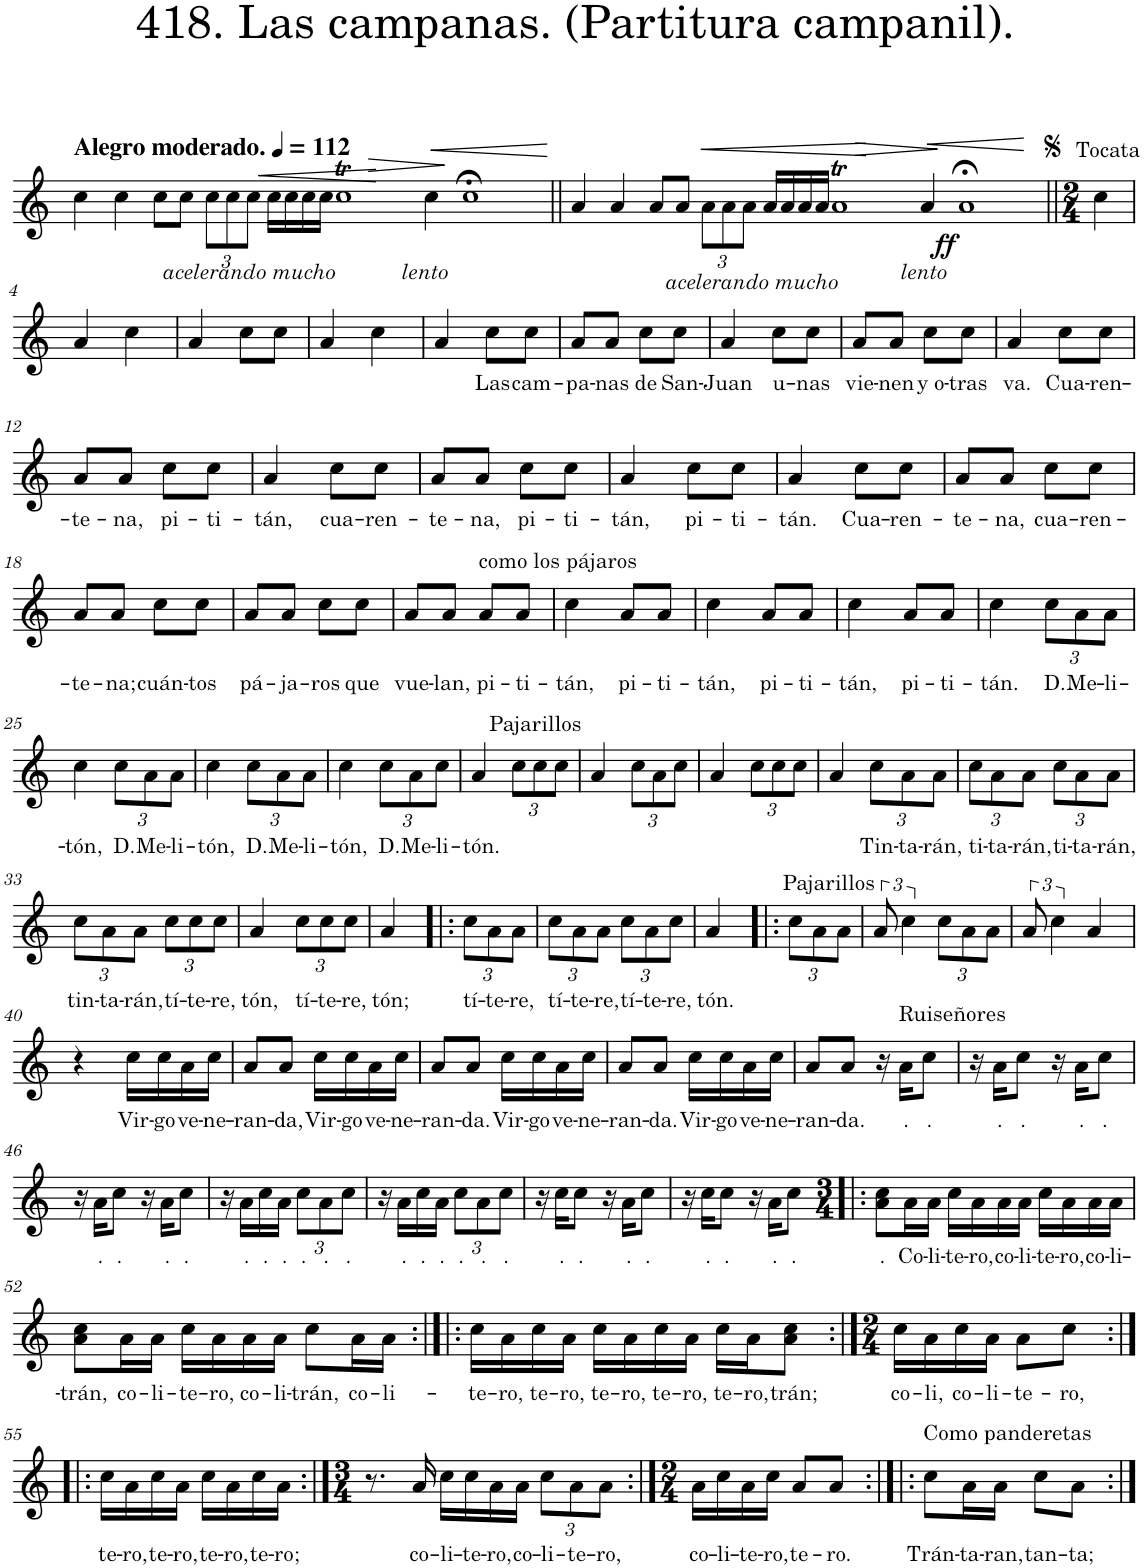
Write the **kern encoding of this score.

**kern	**text	**dynam
*part1	*part1	*part1
*staff1	*staff1	*staff1
*I"Piano	*	*
*I'Pno.	*	*
*clefG2	*	*
*k[]	*	*
*M4/4	*	*
*MM112	*	*
=1	=1	=1
!LO:TX:a:B:t=Alegro moderado.	!	!
4cc\	.	.
4cc\	.	.
8cc\L	.	.
8cc\J	.	.
*Xbrackettup	*	*
!LO:TX:b:i:t=acelerando mucho	!	!
12cc\L	.	.
12cc\	.	.
12cc\J	.	.
!	!	!LO:HP:b
16cc\LL	.	<
16cc\	.	.
16cc\	.	.
16cc\JJ	.	.
!	!	!LO:HP:b
1ccT	.	>
!LO:TX:b:i:t=lento	!	!
!	!	!LO:HP:b
4cc\	.	<
1cc;<	.	.
.	.	[ ] [
=2||	=2||	=2||
4a/	.	.
4a/	.	.
8a/L	.	.
8a/J	.	.
!LO:TX:b:i:t=acelerando mucho	!	!
12a\L	.	.
12a\	.	.
12a\J	.	.
!	!	!LO:HP:b
16a/LL	.	<
16a/	.	.
16a/	.	.
16a/JJ	.	.
!	!	!LO:HP:b
1aT	.	>
!LO:TX:b:i:t=lento	!	!
4a/	.	.
!	!	!LO:HP:b
!	!	!LO:DY:n=1:b
1a;<	.	< ff
.	.	[ ] [
=3||	=3||	=3||
*M2/4	*	*
!LO:TX:a:t=Tocata	!	!
4cc\	.	.
!!LO:LB:g=z
=4	=4	=4
4a/	.	.
4cc\	.	.
=5	=5	=5
4a/	.	.
8cc\L	.	.
8cc\J	.	.
=6	=6	=6
4a/	.	.
4cc\	.	.
=7	=7	=7
4a/	.	.
!	!LO:LY:b	!
8cc\L	Las	.
!	!LO:LY:b	!
8cc\J	cam-	.
=8	=8	=8
!	!LO:LY:b	!
8a/L	-pa-	.
!	!LO:LY:b	!
8a/J	-nas	.
!	!LO:LY:b	!
8cc\L	de	.
!	!LO:LY:b	!
8cc\J	San-	.
=9	=9	=9
!	!LO:LY:b	!
4a/	-Juan	.
!	!LO:LY:b	!
8cc\L	u-	.
!	!LO:LY:b	!
8cc\J	-nas	.
=10	=10	=10
!	!LO:LY:b	!
8a/L	vie-	.
!	!LO:LY:b	!
8a/J	-nen	.
!	!LO:LY:b	!
8cc\L	y o-	.
!	!LO:LY:b	!
8cc\J	-tras	.
=11	=11	=11
!	!LO:LY:b	!
4a/	va.	.
!	!LO:LY:b	!
8cc\L	Cua-	.
!	!LO:LY:b	!
8cc\J	-ren-	.
!!LO:LB:g=z
=12	=12	=12
!	!LO:LY:b	!
8a/L	-te-	.
!	!LO:LY:b	!
8a/J	-na,	.
!	!LO:LY:b	!
8cc\L	pi-	.
!	!LO:LY:b	!
8cc\J	-ti-	.
=13	=13	=13
!	!LO:LY:b	!
4a/	-tán,	.
!	!LO:LY:b	!
8cc\L	cua-	.
!	!LO:LY:b	!
8cc\J	-ren-	.
=14	=14	=14
!	!LO:LY:b	!
8a/L	-te-	.
!	!LO:LY:b	!
8a/J	-na,	.
!	!LO:LY:b	!
8cc\L	pi-	.
!	!LO:LY:b	!
8cc\J	-ti-	.
=15	=15	=15
!	!LO:LY:b	!
4a/	-tán,	.
!	!LO:LY:b	!
8cc\L	pi-	.
!	!LO:LY:b	!
8cc\J	-ti-	.
=16	=16	=16
!	!LO:LY:b	!
4a/	-tán.	.
!	!LO:LY:b	!
8cc\L	Cua-	.
!	!LO:LY:b	!
8cc\J	-ren-	.
=17	=17	=17
!	!LO:LY:b	!
8a/L	-te-	.
!	!LO:LY:b	!
8a/J	-na,	.
!	!LO:LY:b	!
8cc\L	cua-	.
!	!LO:LY:b	!
8cc\J	-ren-	.
!!LO:LB:g=z
=18	=18	=18
!	!LO:LY:b	!
8a/L	-te-	.
!	!LO:LY:b	!
8a/J	-na;	.
!	!LO:LY:b	!
8cc\L	cuán-	.
!	!LO:LY:b	!
8cc\J	-tos	.
=19	=19	=19
!	!LO:LY:b	!
8a/L	pá-	.
!	!LO:LY:b	!
8a/J	-ja-	.
!	!LO:LY:b	!
8cc\L	-ros	.
!	!LO:LY:b	!
8cc\J	que	.
=20	=20	=20
!	!LO:LY:b	!
8a/L	vue-	.
!	!LO:LY:b	!
8a/J	-lan,	.
!LO:TX:a:t=como los pájaros	!	!
!	!LO:LY:b	!
8a/L	pi-	.
!	!LO:LY:b	!
8a/J	-ti-	.
=21	=21	=21
!	!LO:LY:b	!
4cc\	-tán,	.
!	!LO:LY:b	!
8a/L	pi-	.
!	!LO:LY:b	!
8a/J	-ti-	.
=22	=22	=22
!	!LO:LY:b	!
4cc\	-tán,	.
!	!LO:LY:b	!
8a/L	pi-	.
!	!LO:LY:b	!
8a/J	-ti-	.
=23	=23	=23
!	!LO:LY:b	!
4cc\	-tán,	.
!	!LO:LY:b	!
8a/L	pi-	.
!	!LO:LY:b	!
8a/J	-ti-	.
=24	=24	=24
!	!LO:LY:b	!
4cc\	-tán.	.
!	!LO:LY:b	!
12cc\L	D.	.
!	!LO:LY:b	!
12a\	Me-	.
!	!LO:LY:b	!
12a\J	-li-	.
!!LO:LB:g=z
=25	=25	=25
!	!LO:LY:b	!
4cc\	-tón,	.
!	!LO:LY:b	!
12cc\L	D.	.
!	!LO:LY:b	!
12a\	Me-	.
!	!LO:LY:b	!
12a\J	-li-	.
=26	=26	=26
!	!LO:LY:b	!
4cc\	-tón,	.
!	!LO:LY:b	!
12cc\L	D.	.
!	!LO:LY:b	!
12a\	Me-	.
!	!LO:LY:b	!
12a\J	-li-	.
=27	=27	=27
!	!LO:LY:b	!
4cc\	-tón,	.
!	!LO:LY:b	!
12cc\L	D.	.
!	!LO:LY:b	!
12a\	Me-	.
!	!LO:LY:b	!
12cc\J	-li-	.
=28	=28	=28
!	!LO:LY:b	!
4a/	-tón.	.
!LO:TX:a:t=Pajarillos	!	!
12cc\L	.	.
12cc\	.	.
12cc\J	.	.
=29	=29	=29
4a/	.	.
12cc\L	.	.
12a\	.	.
12cc\J	.	.
=30	=30	=30
4a/	.	.
12cc\L	.	.
12cc\	.	.
12cc\J	.	.
=31	=31	=31
4a/	.	.
!	!LO:LY:b	!
12cc\L	Tin-	.
!	!LO:LY:b	!
12a\	-ta-	.
!	!LO:LY:b	!
12a\J	-rán,	.
=32	=32	=32
!	!LO:LY:b	!
12cc\L	ti-	.
!	!LO:LY:b	!
12a\	-ta-	.
!	!LO:LY:b	!
12a\J	-rán,	.
!	!LO:LY:b	!
12cc\L	ti-	.
!	!LO:LY:b	!
12a\	-ta-	.
!	!LO:LY:b	!
12a\J	-rán,	.
!!LO:LB:g=z
=33	=33	=33
!	!LO:LY:b	!
12cc\L	tin-	.
!	!LO:LY:b	!
12a\	-ta-	.
!	!LO:LY:b	!
12a\J	-rán,	.
!	!LO:LY:b	!
12cc\L	tí-	.
!	!LO:LY:b	!
12cc\	-te-	.
!	!LO:LY:b	!
12cc\J	-re,	.
=34	=34	=34
!	!LO:LY:b	!
4a/	tón,	.
!	!LO:LY:b	!
12cc\L	tí-	.
!	!LO:LY:b	!
12cc\	-te-	.
!	!LO:LY:b	!
12cc\J	-re,	.
=35	=35	=35
!	!LO:LY:b	!
4a/	tón;	.
!	!LO:LY:b	!
12cc\L	tí-	.
!	!LO:LY:b	!
12a\	-te-	.
!	!LO:LY:b	!
12a\J	-re,	.
=36	=36	=36
!	!LO:LY:b	!
12cc\L	tí-	.
!	!LO:LY:b	!
12a\	-te-	.
!	!LO:LY:b	!
12a\J	-re,	.
!	!LO:LY:b	!
12cc\L	tí-	.
!	!LO:LY:b	!
12a\	-te-	.
!	!LO:LY:b	!
12cc\J	-re,	.
=37	=37	=37
!	!LO:LY:b	!
4a/	tón.	.
12cc\L	.	.
12a\	.	.
12a\J	.	.
=38	=38	=38
*brackettup	*	*
12a/	.	.
6cc\	.	.
*Xbrackettup	*	*
!LO:TX:a:t=Pajarillos	!	!
12cc\L	.	.
12a\	.	.
12a\J	.	.
=39	=39	=39
*brackettup	*	*
12a/	.	.
6cc\	.	.
4a/	.	.
!!LO:LB:g=z
=40	=40	=40
4r	.	.
!	!LO:LY:b	!
16cc\LL	Vir-	.
!	!LO:LY:b	!
16cc\	-go	.
!	!LO:LY:b	!
16a\	ve-	.
!	!LO:LY:b	!
16cc\JJ	-ne-	.
=41	=41	=41
!	!LO:LY:b	!
8a/L	-ran-	.
!	!LO:LY:b	!
8a/J	-da,	.
!	!LO:LY:b	!
16cc\LL	Vir-	.
!	!LO:LY:b	!
16cc\	-go	.
!	!LO:LY:b	!
16a\	ve-	.
!	!LO:LY:b	!
16cc\JJ	-ne-	.
=42	=42	=42
!	!LO:LY:b	!
8a/L	-ran-	.
!	!LO:LY:b	!
8a/J	-da.	.
!	!LO:LY:b	!
16cc\LL	Vir-	.
!	!LO:LY:b	!
16cc\	-go	.
!	!LO:LY:b	!
16a\	ve-	.
!	!LO:LY:b	!
16cc\JJ	-ne-	.
=43	=43	=43
!	!LO:LY:b	!
8a/L	-ran-	.
!	!LO:LY:b	!
8a/J	-da.	.
!	!LO:LY:b	!
16cc\LL	Vir-	.
!	!LO:LY:b	!
16cc\	-go	.
!	!LO:LY:b	!
16a\	ve-	.
!	!LO:LY:b	!
16cc\JJ	-ne-	.
=44	=44	=44
!	!LO:LY:b	!
8a/L	-ran-	.
!	!LO:LY:b	!
8a/J	-da.	.
16r	.	.
!LO:TX:a:t=Ruiseñores	!	!
!	!LO:LY:b	!
16a\KL	.	.
!	!LO:LY:b	!
8cc\J	.	.
=45	=45	=45
16r	.	.
!	!LO:LY:b	!
16a\KL	.	.
!	!LO:LY:b	!
8cc\J	.	.
16r	.	.
!	!LO:LY:b	!
16a\KL	.	.
!	!LO:LY:b	!
8cc\J	.	.
!!LO:LB:g=z
=46	=46	=46
16r	.	.
!	!LO:LY:b	!
16a\KL	.	.
!	!LO:LY:b	!
8cc\J	.	.
16r	.	.
!	!LO:LY:b	!
16a\KL	.	.
!	!LO:LY:b	!
8cc\J	.	.
=47	=47	=47
16r	.	.
!	!LO:LY:b	!
16a\LL	.	.
!	!LO:LY:b	!
16cc\	.	.
!	!LO:LY:b	!
16a\JJ	.	.
*Xbrackettup	*	*
!	!LO:LY:b	!
12cc\L	.	.
!	!LO:LY:b	!
12a\	.	.
!	!LO:LY:b	!
12cc\J	.	.
=48	=48	=48
16r	.	.
!	!LO:LY:b	!
16a\LL	.	.
!	!LO:LY:b	!
16cc\	.	.
!	!LO:LY:b	!
16a\JJ	.	.
!	!LO:LY:b	!
12cc\L	.	.
!	!LO:LY:b	!
12a\	.	.
!	!LO:LY:b	!
12cc\J	.	.
=49	=49	=49
16r	.	.
!	!LO:LY:b	!
16cc\KL	.	.
!	!LO:LY:b	!
8cc\J	.	.
16r	.	.
!	!LO:LY:b	!
16a\KL	.	.
!	!LO:LY:b	!
8cc\J	.	.
=50	=50	=50
16r	.	.
!	!LO:LY:b	!
16cc\KL	.	.
!	!LO:LY:b	!
8cc\J	.	.
16r	.	.
!	!LO:LY:b	!
16a\KL	.	.
!	!LO:LY:b	!
8cc\J	.	.
=51!|:	=51!|:	=51!|:
*M3/4	*	*
!	!LO:LY:b	!
8a\ 8cc\L	.	.
!	!LO:LY:b	!
16a\L	Co-	.
!	!LO:LY:b	!
16a\JJ	-li-	.
!	!LO:LY:b	!
16cc\LL	-te-	.
!	!LO:LY:b	!
16a\	-ro,	.
!	!LO:LY:b	!
16a\	co-	.
!	!LO:LY:b	!
16a\JJ	-li-	.
!	!LO:LY:b	!
16cc\LL	-te-	.
!	!LO:LY:b	!
16a\	-ro,	.
!	!LO:LY:b	!
16a\	co-	.
!	!LO:LY:b	!
16a\JJ	-li-	.
!!LO:LB:g=z
=52	=52	=52
!	!LO:LY:b	!
8a\ 8cc\L	-trán,	.
!	!LO:LY:b	!
16a\L	co-	.
!	!LO:LY:b	!
16a\JJ	-li-	.
!	!LO:LY:b	!
16cc\LL	-te-	.
!	!LO:LY:b	!
16a\	-ro,	.
!	!LO:LY:b	!
16a\	co-	.
!	!LO:LY:b	!
16a\JJ	-li-	.
!	!LO:LY:b	!
8cc\L	-trán,	.
!	!LO:LY:b	!
16a\L	co-	.
!	!LO:LY:b	!
16a\JJ	-li-	.
=53:|!|:	=53:|!|:	=53:|!|:
!	!LO:LY:b	!
16cc\LL	-te-	.
!	!LO:LY:b	!
16a\	-ro,	.
!	!LO:LY:b	!
16cc\	te-	.
!	!LO:LY:b	!
16a\JJ	-ro,	.
!	!LO:LY:b	!
16cc\LL	te-	.
!	!LO:LY:b	!
16a\	-ro,	.
!	!LO:LY:b	!
16cc\	te-	.
!	!LO:LY:b	!
16a\JJ	-ro,	.
!	!LO:LY:b	!
16cc\LL	te-	.
!	!LO:LY:b	!
16a\J	-ro,	.
!	!LO:LY:b	!
8a\ 8cc\J	trán;	.
=54:|!	=54:|!	=54:|!
*M2/4	*	*
!	!LO:LY:b	!
16cc\LL	co-	.
!	!LO:LY:b	!
16a\	-li,	.
!	!LO:LY:b	!
16cc\	co-	.
!	!LO:LY:b	!
16a\JJ	-li-	.
!	!LO:LY:b	!
8a\L	-te-	.
!	!LO:LY:b	!
8cc\J	-ro,	.
!!LO:LB:g=z
=55:|!|:	=55:|!|:	=55:|!|:
!	!LO:LY:b	!
16cc\LL	te-	.
!	!LO:LY:b	!
16a\	-ro,	.
!	!LO:LY:b	!
16cc\	te-	.
!	!LO:LY:b	!
16a\JJ	-ro,	.
!	!LO:LY:b	!
16cc\LL	te-	.
!	!LO:LY:b	!
16a\	-ro,	.
!	!LO:LY:b	!
16cc\	te-	.
!	!LO:LY:b	!
16a\JJ	-ro;	.
=56:|!	=56:|!	=56:|!
*M3/4	*	*
8.r	.	.
!	!LO:LY:b	!
16a/	co-	.
!	!LO:LY:b	!
16cc\LL	-li-	.
!	!LO:LY:b	!
16cc\	-te-	.
!	!LO:LY:b	!
16a\	-ro,	.
!	!LO:LY:b	!
16a\JJ	co-	.
!	!LO:LY:b	!
12cc\L	-li-	.
!	!LO:LY:b	!
12a\	-te-	.
!	!LO:LY:b	!
12a\J	-ro,	.
=57:|!	=57:|!	=57:|!
*M2/4	*	*
!	!LO:LY:b	!
16a\LL	co-	.
!	!LO:LY:b	!
16cc\	-li-	.
!	!LO:LY:b	!
16a\	-te-	.
!	!LO:LY:b	!
16cc\JJ	-ro,	.
!	!LO:LY:b	!
8a/L	te-	.
!	!LO:LY:b	!
8a/J	-ro.	.
=58:|!|:	=58:|!|:	=58:|!|:
!LO:TX:a:t=Como panderetas	!	!
!	!LO:LY:b	!
8cc\L	Trán-	.
!	!LO:LY:b	!
16a\L	-ta-	.
!	!LO:LY:b	!
16a\JJ	-ran,	.
!	!LO:LY:b	!
8cc\L	tan-	.
!	!LO:LY:b	!
8a\J	-ta;	.
=:|!	=:|!	=:|!
*-	*-	*-
